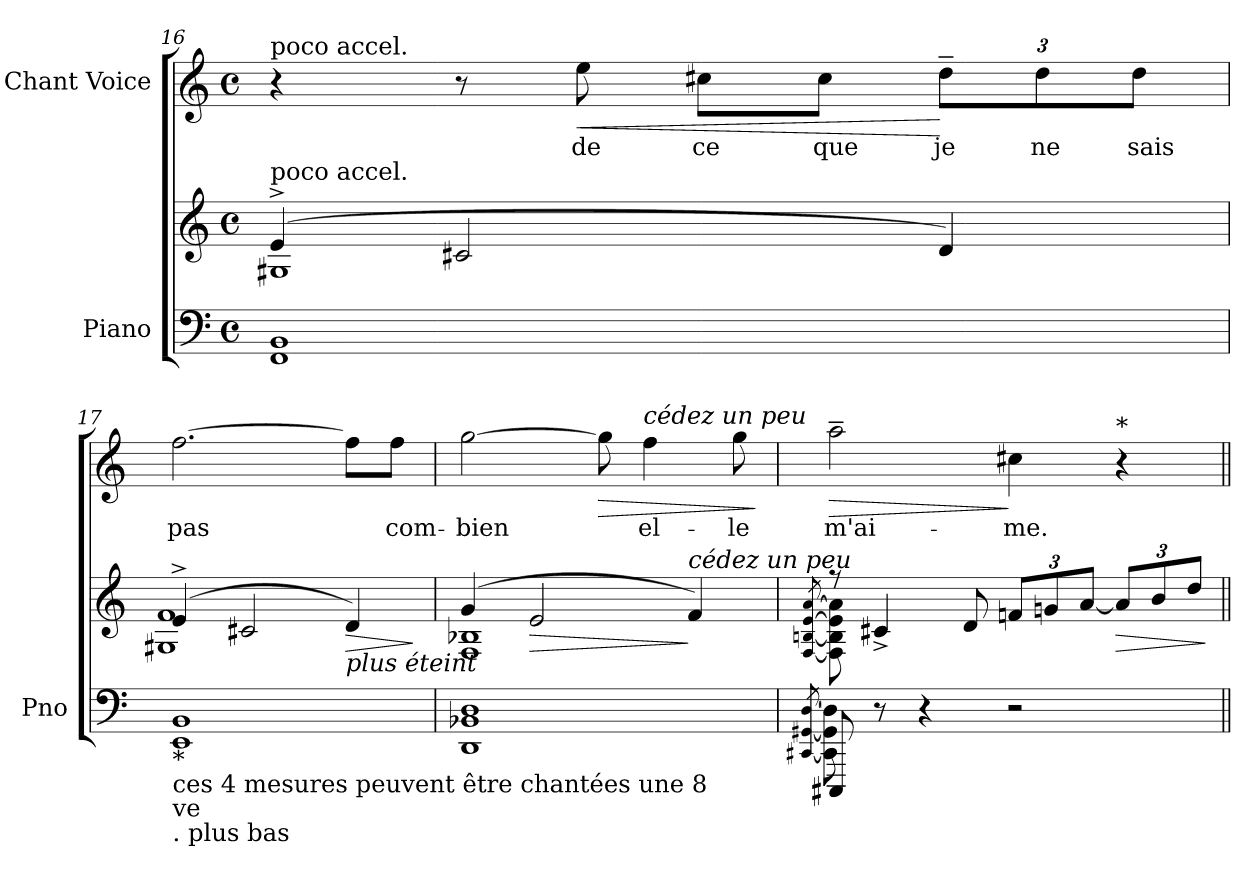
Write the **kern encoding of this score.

**kern	**kern	**dynam	**kern	**text	**dynam
*part2	*part2	*part2	*part1	*part1	*part1
*staff3	*staff2	*staff2/3	*staff1	*staff1	*staff1
*I"Piano	*	*	*I"Chant Voice	*	*
*I'Pno	*	*	*	*	*
*clefF4	*clefG2	*	*clefG2	*	*
*k[]	*k[]	*	*k[]	*	*
*M4/4	*M4/4	*	*M4/4	*	*
*met(c)	*met(c)	*	*met(c)	*	*
=16	=16	=16	=16	=16	=16
*	*^	*	*	*	*
!	!	!	!	!LO:TX:a:t=poco accel.	!	!
!	!LO:TX:a:t=poco accel.	!	!	!	!	!
1FF 1BB	(4e^/	1G#X	.	4r	.	.
.	2c#X/	.	.	8r	.	.
!	!	!	!	!	!LO:LY:b	!LO:HP:b
.	.	.	.	8ee\	de	<
!	!	!	!	!	!LO:LY:b	!
.	.	.	.	8cc#X\L	ce	.
!	!	!	!	!	!LO:LY:b	!
.	.	.	.	8cc#\J	que	.
!	!	!	!	!	!LO:LY:b	!
.	4d/)	.	.	12dd~\L	je	[
!	!	!	!	!	!LO:LY:b	!
.	.	.	.	12dd\	ne	.
!	!	!	!	!	!LO:LY:b	!
.	.	.	.	12dd\J	sais	.
!!LO:PB:g=z
=17	=17	=17	=17	=17	=17	=17
!LO:TX:b:t=*	!	!	!	!	!	!
!LO:TX:b:t=ces 4 mesures peuvent être chantées une 8	!	!	!	!	!	!
!LO:TX:b:t=ve	!	!	!	!	!	!
!LO:TX:b:t=. plus bas	!	!	!	!	!	!
!	!	!	!	!	!LO:LY:b	!
1EE 1BB	(4e^/	1G#X 1f	.	[2.ff\	pas	.
.	2c#X/	.	.	.	.	.
!	!LO:TX:b:i:t=plus éteint	!	!	!	!	!
!	!	!	!LO:HP:b	!	!	!
.	4d/)	.	>	8ff\L]	.	.
!	!	!	!	!	!LO:LY:b	!
.	.	.	.	8ff\J	com-	.
*	*v	*v	*	*	*	*
.	.	]	.	.	.
=18	=18	=18	=18	=18	=18
*	*^	*	*	*	*
!	!	!	!	!	!LO:LY:b	!
1DD 1BB-X 1D	(4g/	1F 1B-X	.	[2gg\	-bien	.
!	!	!	!LO:HP:b	!	!	!
.	2e/	.	>	.	.	.
!	!	!	!	!	!	!LO:HP:b
.	.	.	.	8gg\]	.	>
!	!	!	!	!LO:TX:a:i:t=cédez un peu	!	!
!	!	!	!	!	!LO:LY:b	!
.	.	.	.	4ff\	el-	.
!	!LO:TX:a:i:t=cédez un peu	!	!	!	!	!
.	4f/)	.	]	.	.	.
!	!	!	!	!	!LO:LY:b	!
.	.	.	.	8gg\	-le	.
*	*v	*v	*	*	*	*
.	.	.	.	.	]
=19	=19	=19	=19	=19	=19
*^	*^	*	*	*	*
.	[<8qCC#X/ [<8qGG#X/ [<8qD/	.	[<8qF/ [<8qBn/ [8qe/ [8qa/	.	.	.	.
!	!	!	!	!	!	!LO:LY:b	!LO:HP:b
8CCC#X/	8CC#] 8GG#] 8D]	8r	8F] 8B] 8e] 8a]	.	2aa~\	m'ai-	>
8r	2..ryy	4c#X^/	2..ryy	.	.	.	.
4r	.	.	.	.	.	.	.
.	.	8d/	.	.	.	.	.
*	*	*Xbrackettup	*	*	*	*	*
!	!	!	!	!	!	!LO:LY:b	!
2r	.	12fn/L	.	.	4cc#X\	-me.	]
.	.	12gn/	.	.	.	.	.
.	.	[12a/J	.	.	.	.	.
!	!	!	!	!	!LO:TX:a:t=*	!	!
!	!	!	!	!LO:HP:b	!	!	!
.	.	12a/L]	.	>	4r	.	.
.	.	12b/	.	.	.	.	.
.	.	12dd/J	.	.	.	.	.
*v	*v	*	*	*	*	*	*
*	*v	*v	*	*	*	*
.	.	]	.	.	.
=||	=||	=||	=||	=||	=||
*-	*-	*-	*-	*-	*-
